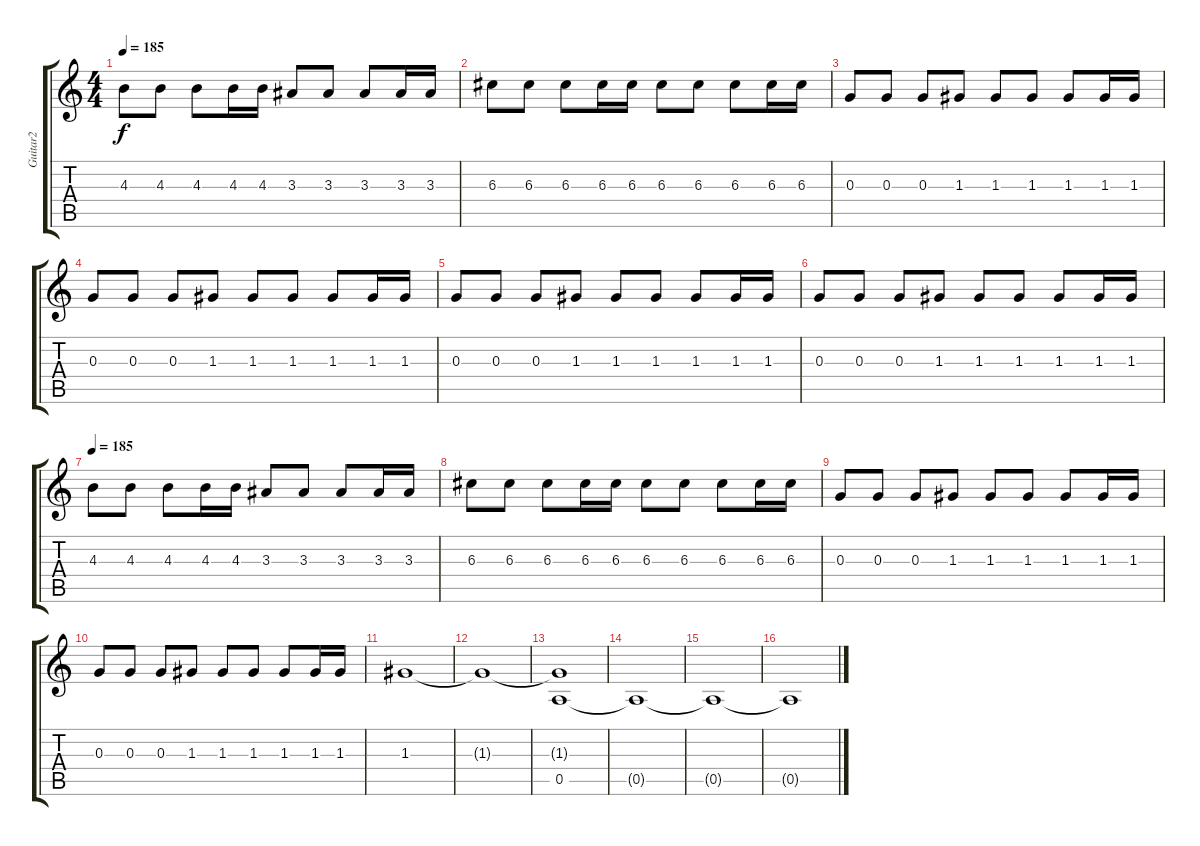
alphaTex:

\track ("Guitar2" "Guitar2") {instrument electricguitarjazz}
\staff {score tabs}
\tuning (E4 B3 G3 D3 A2 E2) {hide}
\ts (4 4)
\tempo 185
\clef g2
\ks c
4.3.8{dy f} 4.3.8 4.3.8 4.3.16 4.3.16 3.3.8 3.3.8 3.3.8 3.3.16 3.3.16 |
6.3.8 6.3.8 6.3.8 6.3.16 6.3.16 6.3.8 6.3.8 6.3.8 6.3.16 6.3.16 |
0.3.8 0.3.8 0.3.8 1.3.8 1.3.8 1.3.8 1.3.8 1.3.16 1.3.16 |
0.3.8 0.3.8 0.3.8 1.3.8 1.3.8 1.3.8 1.3.8 1.3.16 1.3.16 |
0.3.8 0.3.8 0.3.8 1.3.8 1.3.8 1.3.8 1.3.8 1.3.16 1.3.16 |
0.3.8 0.3.8 0.3.8 1.3.8 1.3.8 1.3.8 1.3.8 1.3.16 1.3.16 |
\tempo 185
4.3.8 4.3.8 4.3.8 4.3.16 4.3.16 3.3.8 3.3.8 3.3.8 3.3.16 3.3.16 |
6.3.8 6.3.8 6.3.8 6.3.16 6.3.16 6.3.8 6.3.8 6.3.8 6.3.16 6.3.16 |
0.3.8 0.3.8 0.3.8 1.3.8 1.3.8 1.3.8 1.3.8 1.3.16 1.3.16 |
0.3.8 0.3.8 0.3.8 1.3.8 1.3.8 1.3.8 1.3.8 1.3.16 1.3.16 |
1.3.1 |
1.3{t}.1 |
(1.3{t} 0.5).1 |
0.5{t}.1 |
0.5{t}.1 |
0.5{t}.1
